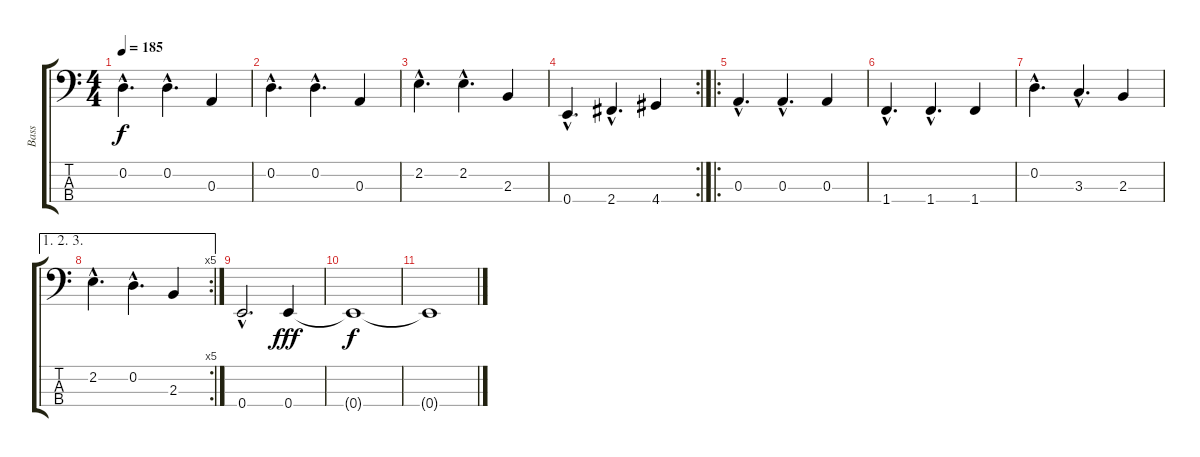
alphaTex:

\track ("Bass" "Bass") {instrument electricbassfinger}
\staff {score tabs}
\tuning (G2 D2 A1 E1) {hide}
\ts (4 4)
\tempo 185
\clef f4
\ks c
0.2{hac}.4{d dy f} 0.2{hac}.4{d} 0.3.4 |
0.2{hac}.4{d} 0.2{hac}.4{d} 0.3.4 |
2.2{hac}.4{d} 2.2{hac}.4{d} 2.3.4 |
\rc 2
0.4{hac}.4{d} 2.4{hac}.4{d} 4.4.4 |
\ro
0.3{hac}.4{d} 0.3{hac}.4{d} 0.3.4 |
1.4{hac}.4{d} 1.4{hac}.4{d} 1.4.4 |
0.2{hac}.4{d} 3.3{hac}.4{d} 2.3.4 |
\ae (1 2 3)
\rc 5
2.2{hac}.4{d} 0.2{hac}.4{d} 2.3.4 |
0.4{hac}.2{d} 0.4.4{dy fff} |
0.4{t}.1{dy f} |
0.4{t}.1
